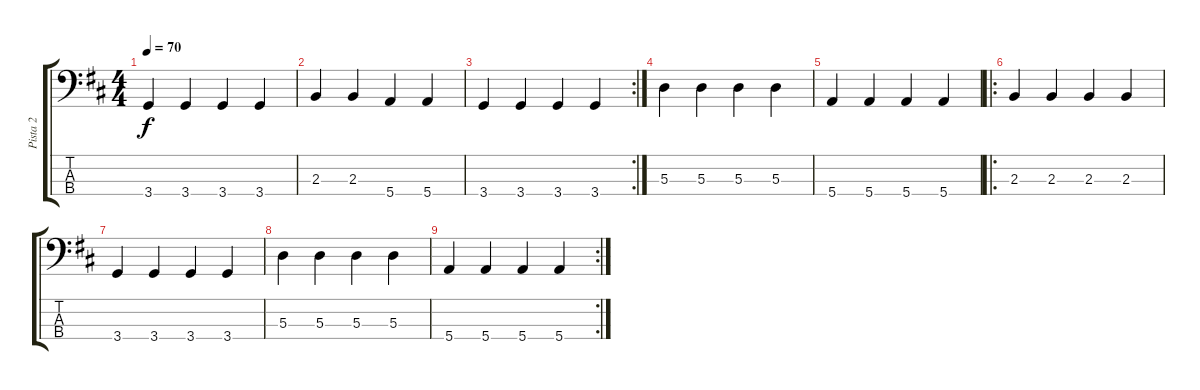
\track ("Pista 2" "Pista 2") {instrument electricbassfinger}
\staff {score tabs}
\tuning (G2 D2 A1 E1) {hide}
\ts (4 4)
\tempo 70
\clef f4
\ks d
3.4.4{dy f} 3.4.4 3.4.4 3.4.4 |
2.3.4 2.3.4 5.4.4 5.4.4 |
\rc 2
3.4.4 3.4.4 3.4.4 3.4.4 |
5.3.4 5.3.4 5.3.4 5.3.4 |
5.4.4 5.4.4 5.4.4 5.4.4 |
\ro
2.3.4 2.3.4 2.3.4 2.3.4 |
3.4.4 3.4.4 3.4.4 3.4.4 |
5.3.4 5.3.4 5.3.4 5.3.4 |
\rc 2
5.4.4 5.4.4 5.4.4 5.4.4
